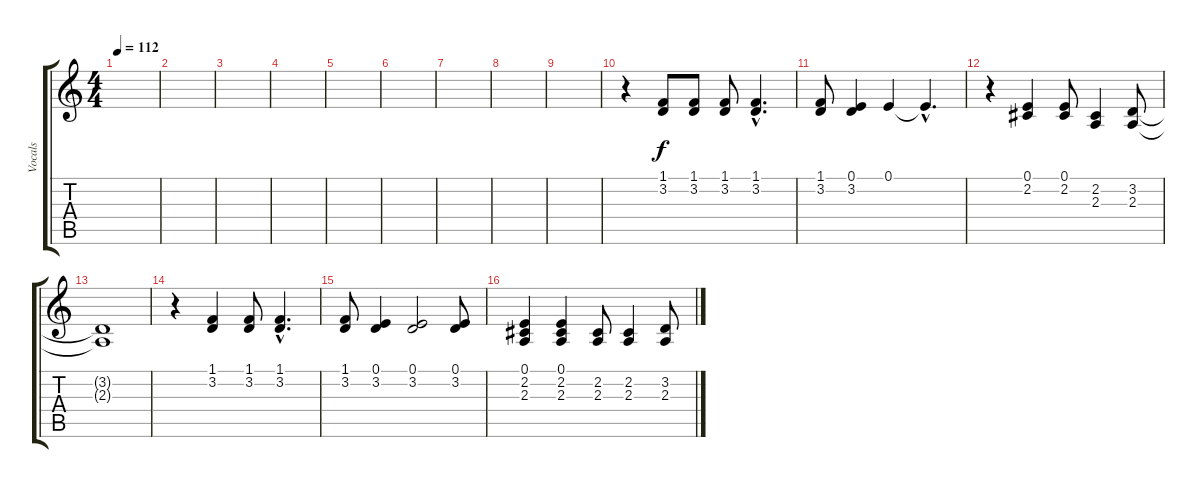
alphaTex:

\track ("Vocals" "Vocals") {instrument brightacousticpiano}
\staff {score tabs}
\tuning (E4 B3 G3 D3 A2 E2) {hide}
\ts (4 4)
\tempo 112
\clef g2
\ks c
|
|
|
|
|
|
|
|
|
r.4 (1.1 3.2).8 (1.1 3.2).8 (1.1 3.2).8 (1.1{hac} 3.2{hac}).4{d} |
(1.1 3.2).8 (0.1 3.2).4 0.1.4 0.1{hac t}.4{d} |
r.4 (0.1 2.2).4 (0.1 2.2).8 (2.2 2.3).4 (3.2 2.3).8 |
(3.2{t} 2.3{t}).1 |
r.4 (1.1 3.2).4 (1.1 3.2).8 (1.1{hac} 3.2{hac}).4{d} |
(1.1 3.2).8 (0.1 3.2).4 (0.1 3.2).2 (0.1 3.2).8 |
(0.1 2.2 2.3).4 (0.1 2.2 2.3).4 (2.2 2.3).8 (2.2 2.3).4 (3.2 2.3).8
